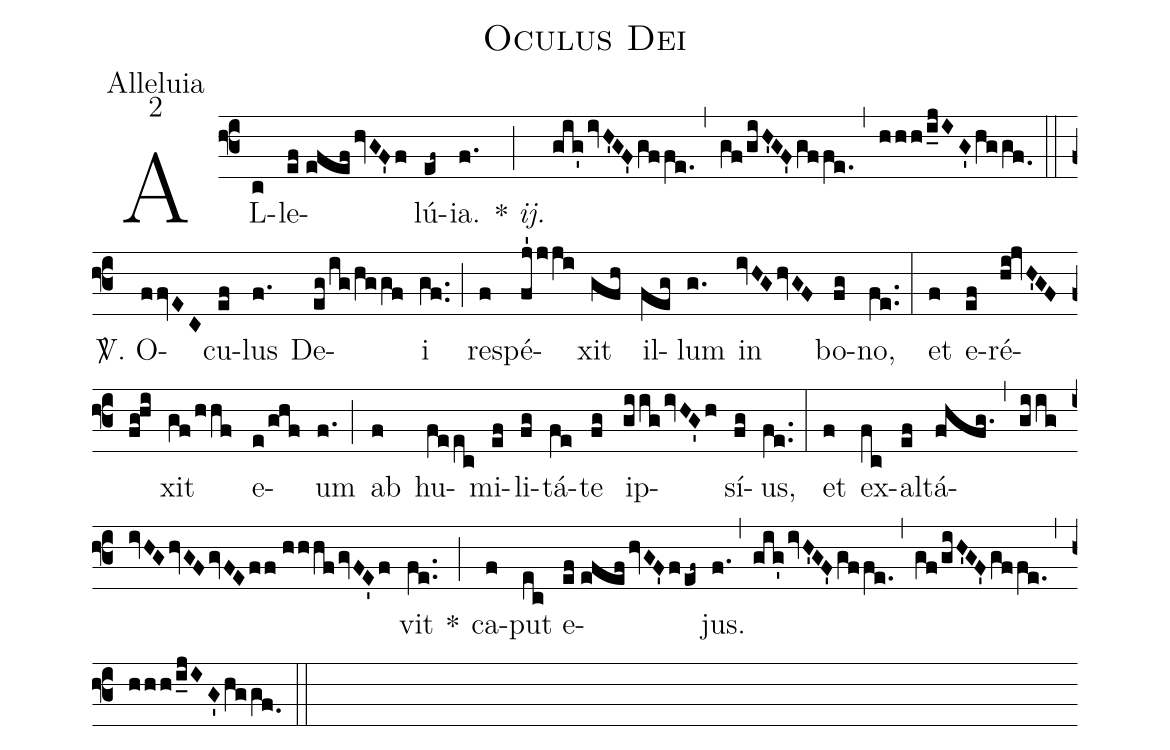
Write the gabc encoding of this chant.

name:Oculus Dei;
office-part:Alleluia;
mode:2;
%%
(f3) AL(c)le(ef//efefhvGF'f)lú(ef~)ia.(f.) {*}~<i>ij.</i>(;) (gig'ivH'GF'gffe.) (,) (gf/giH'GF'gffe.) (,) (hhh/i_jIG'hggf.0) (::)
<sp>V/</sp>. O(ffvEC)cu(ef)lus(f.) De(eg/ig/hggf)i(gf..) (;) re(f)spé(fj'jji)xit(gfh) il(feg)lum(g.) in(ivHGhvGF) bo(fg)no,(fe..) (:)
et(f) e(ef)ré(hi!jvH'GF fg!hi)xit(gf/hhf) e(e/ghf)um(f.) (;) ab(f) hu(feec)mi(ef)li(fg)tá(fe)te(fg) ip(giigivHG'h)sí(fg)us,(fe..) (:)
et(f) ex(fc)al(ef)tá(fhfg.)(,)(giigivHGhvGFgvFEff//hhhfgvFE'f)vit(fe..) *(;) ca(f)put(ec) e(ef//efefhvGF'f/ef~)jus.(f.) (,) (gig'ivH'GF'gffe.) (,) (gf/giH'GF'gffe.) (,) (hhh/i_jIG'hggf.0) (::)
